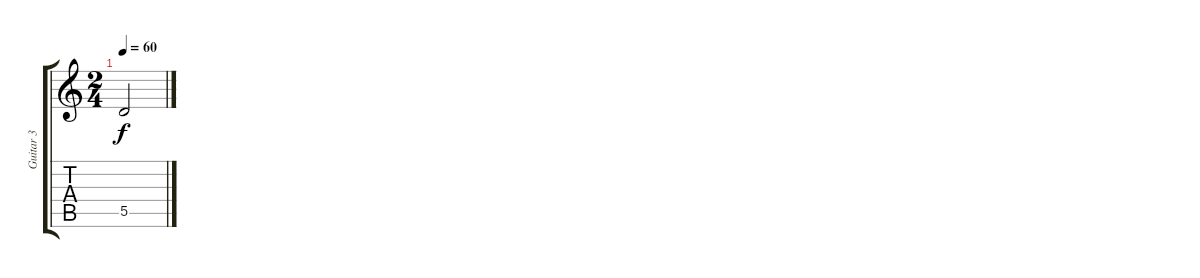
\track ("Guitar 3" "Guitar 3") {instrument distortionguitar}
\staff {score tabs}
\tuning (E4 B3 G3 D3 A2 E2) {hide}
\ts (2 4)
\tempo 60
\clef g2
\ks c
5.5.2{dy f}
